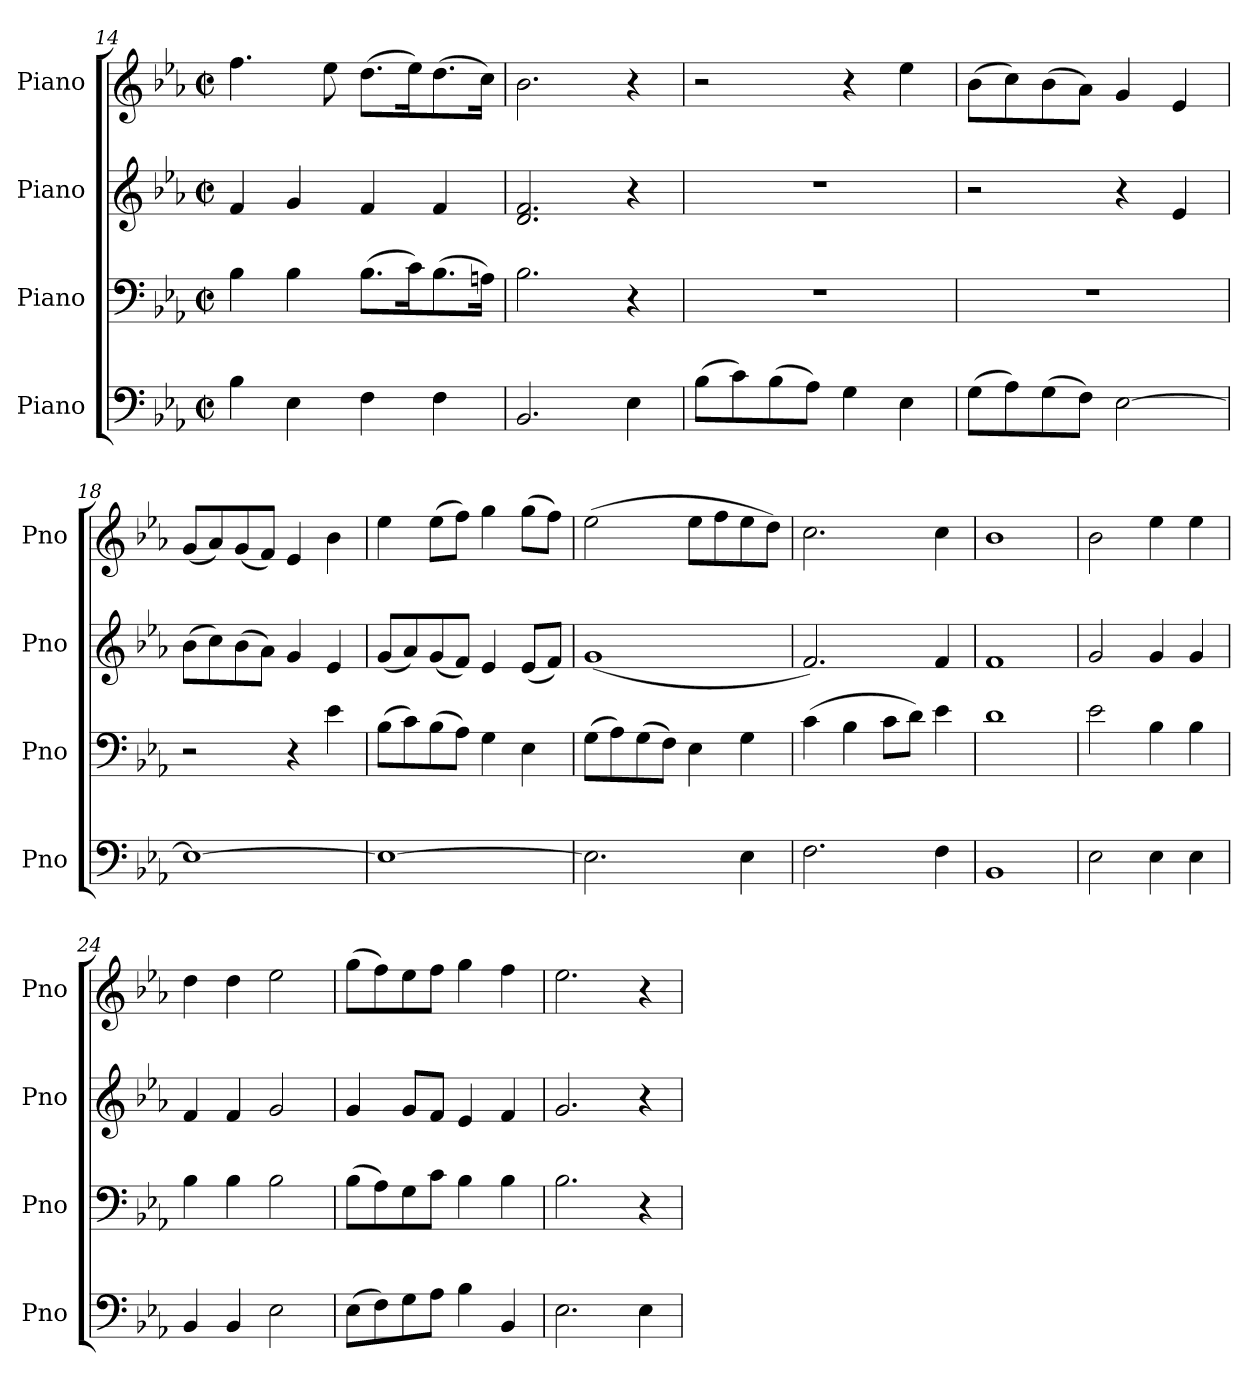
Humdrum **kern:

**kern	**kern	**kern	**kern
*part4	*part3	*part2	*part1
*staff4	*staff3	*staff2	*staff1
*I"Piano	*I"Piano	*I"Piano	*I"Piano
*I'Pno	*I'Pno	*I'Pno	*I'Pno
!!LO:LB:g=z
*clefF4	*clefF4	*clefG2	*clefG2
*k[b-e-a-]	*k[b-e-a-]	*k[b-e-a-]	*k[b-e-a-]
*M2/2	*M2/2	*M2/2	*M2/2
*met(c|)	*met(c|)	*met(c|)	*met(c|)
=14	=14	=14	=14
4B-\	4B-\	4f/	4.ff\
4E-\	4B-\	4g/	.
.	.	.	8ee-\
4F\	(8.B-\L	4f/	(8.dd\L
.	16c\K)	.	16ee-\K)
4F\	(8.B-\	4f/	(8.dd\
.	16An\Jk)	.	16cc\Jk)
=15	=15	=15	=15
2.BB-/	2.B-\	2.d/ 2.f/	2.b-\
4E-\	4r	4r	4r
=16	=16	=16	=16
(8B-\L	1r	1r	2r
8c\)	.	.	.
(8B-\	.	.	.
8A-\J)	.	.	.
4G\	.	.	4r
4E-\	.	.	4ee-\
=17	=17	=17	=17
(8G\L	1r	2r	(8b-\L
8A-\)	.	.	8cc\)
(8G\	.	.	(8b-\
8F\J)	.	.	8a-\J)
[2E-\	.	4r	4g/
.	.	4e-/	4e-/
=18	=18	=18	=18
1E-_	2r	(8b-\L	(8g/L
.	.	8cc\)	8a-/)
.	.	(8b-\	(8g/
.	.	8a-\J)	8f/J)
.	4r	4g/	4e-/
.	4e-\	4e-/	4b-\
=19	=19	=19	=19
1E-_	(8B-\L	(8g/L	4ee-\
.	8c\)	8a-/)	.
.	(8B-\	(8g/	(8ee-\L
.	8A-\J)	8f/J)	8ff\J)
.	4G\	4e-/	4gg\
.	4E-\	(8e-/L	(8gg\L
.	.	8f/J)	8ff\J)
!!LO:PB:g=z
=20	=20	=20	=20
2.E-\]	(8G\L	(1g	(2ee-\
.	8A-\)	.	.
.	(8G\	.	.
.	8F\J)	.	.
.	4E-\	.	8ee-\L
.	.	.	8ff\
4E-\	4G\	.	8ee-\
.	.	.	8dd\J)
=21	=21	=21	=21
2.F\	(4c\	2.f/)	2.cc\
.	4B-\	.	.
.	8c\L	.	.
.	8d\J)	.	.
4F\	4e-\	4f/	4cc\
=22	=22	=22	=22
1BB-	1d	1f	1b-
=23	=23	=23	=23
2E-\	2e-\	2g/	2b-\
4E-\	4B-\	4g/	4ee-\
4E-\	4B-\	4g/	4ee-\
=24	=24	=24	=24
4BB-/	4B-\	4f/	4dd\
4BB-/	4B-\	4f/	4dd\
2E-\	2B-\	2g/	2ee-\
=25	=25	=25	=25
(8E-\L	(8B-\L	4g/	(8gg\L
8F\)	8A-\)	.	8ff\)
8G\	8G\	8g/L	8ee-\
8A-\J	8c\J	8f/J	8ff\J
4B-\	4B-\	4e-/	4gg\
4BB-/	4B-\	4f/	4ff\
=26	=26	=26	=26
2.E-\	2.B-\	2.g/	2.ee-\
4E-\	4r	4r	4r
=	=	=	=
*-	*-	*-	*-
